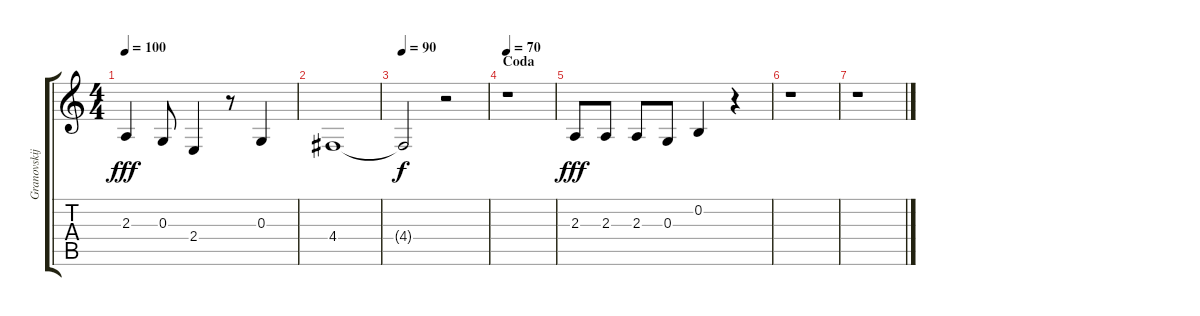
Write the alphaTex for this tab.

\track ("Granovskij chant" "Granovskij") {instrument baritonesax}
\staff {score tabs}
\tuning (E4 B3 G3 D3 A2 E2) {hide}
\ts (4 4)
\tempo 100
\clef g2
\ks c
2.3.4{dy fff} 0.3.8 2.4.4 r.8 0.3.4 |
4.4.1 |
\tempo 90
4.4{t}.2{dy f} r.2 |
\section ("" "Coda")
\tempo 70
r.1 |
2.3.8{dy fff} 2.3.8 2.3.8 0.3.8 0.2.4 r.4 |
r.1 |
r.1
